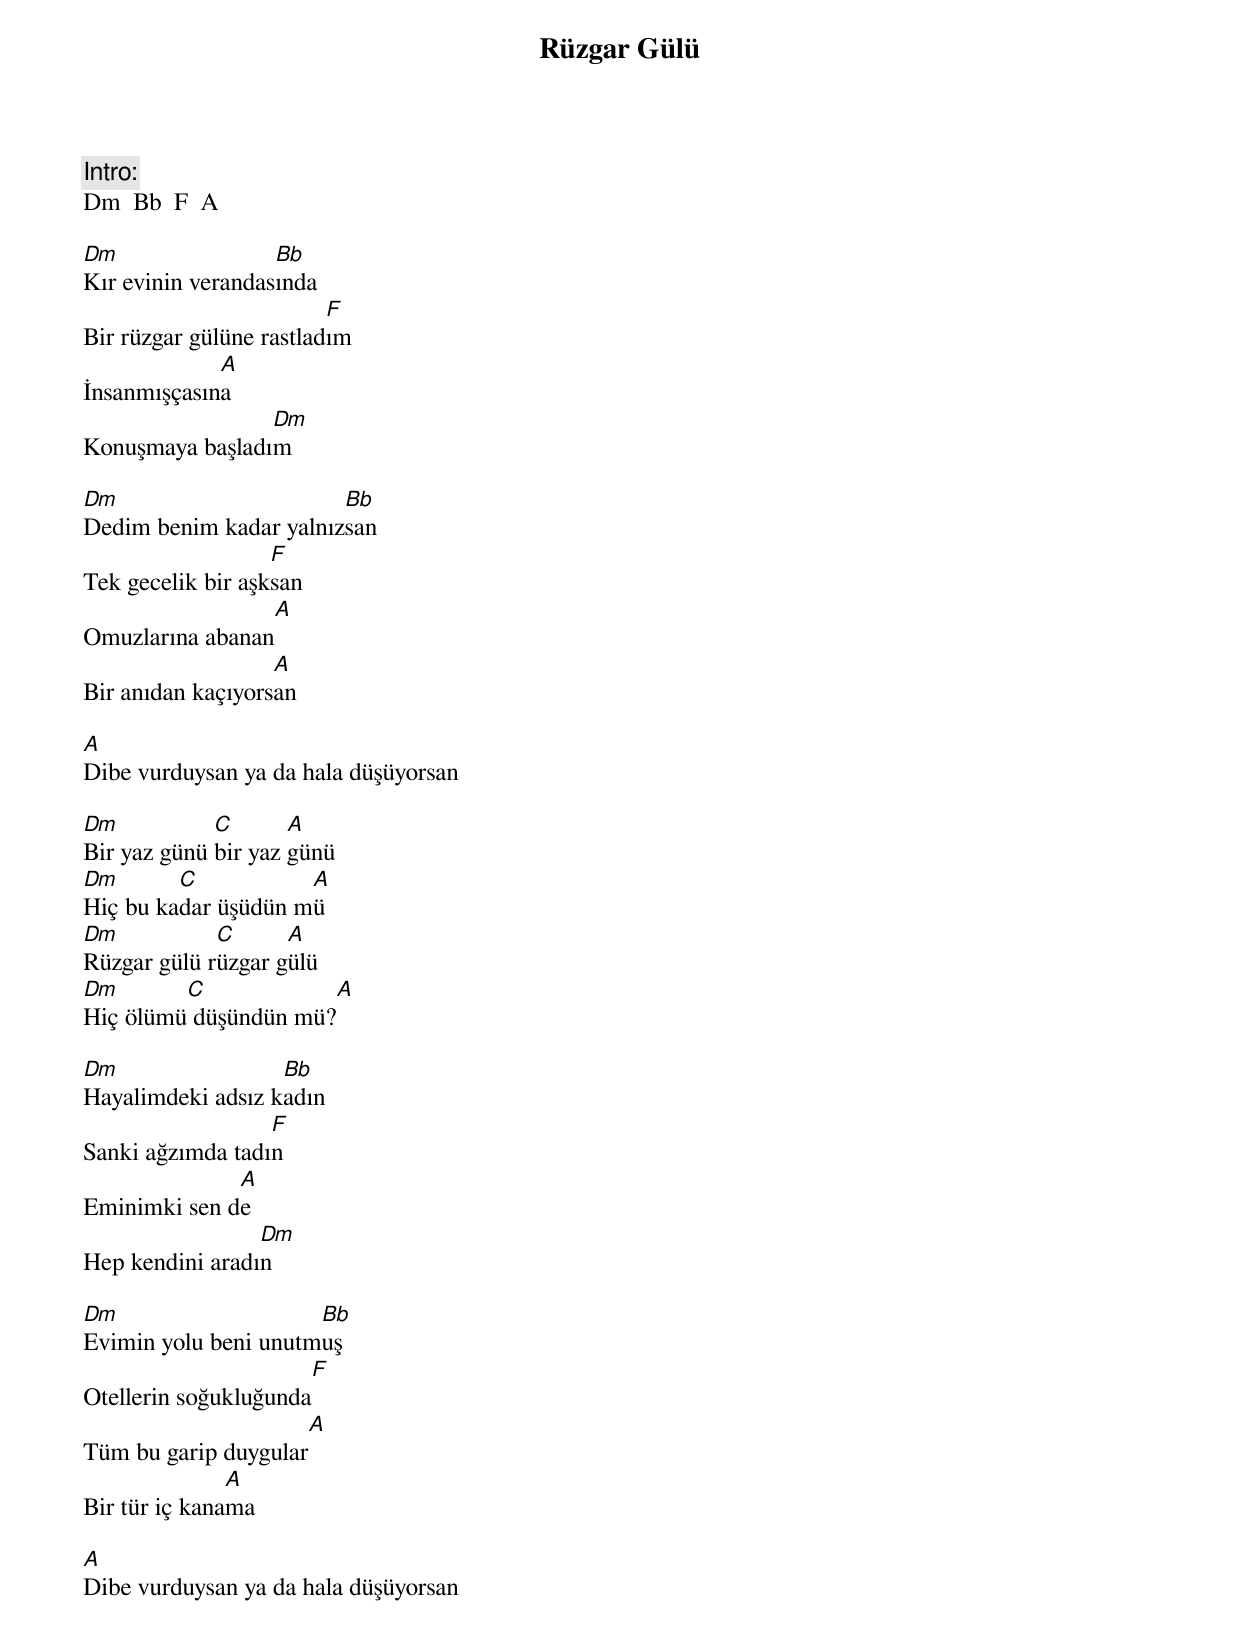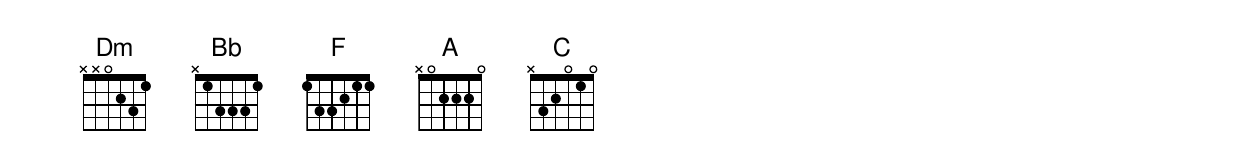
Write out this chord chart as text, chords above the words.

{title: Rüzgar Gülü}
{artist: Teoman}

Intro:
Dm  Bb  F  A

Dm                 Bb
Kır evinin verandasında
                         F
Bir rüzgar gülüne rastladım
             A
İnsanmışçasına
                 Dm
Konuşmaya başladım

Dm                      Bb
Dedim benim kadar yalnızsan
                   F
Tek gecelik bir aşksan
                  A
Omuzlarına abanan
                   A
Bir anıdan kaçıyorsan

A
Dibe vurduysan ya da hala düşüyorsan

Dm           C       A
Bir yaz günü bir yaz günü
Dm       C           A
Hiç bu kadar üşüdün mü
Dm           C      A
Rüzgar gülü rüzgar gülü
Dm       C             A
Hiç ölümü düşündün mü?

Dm                 Bb
Hayalimdeki adsız kadın
                  F
Sanki ağzımda tadın
              A
Eminimki sen de
                 Dm
Hep kendini aradın

Dm                    Bb
Evimin yolu beni unutmuş
                      F
Otellerin soğukluğunda
                     A
Tüm bu garip duygular
               A
Bir tür iç kanama

A
Dibe vurduysan ya da hala düşüyorsan
